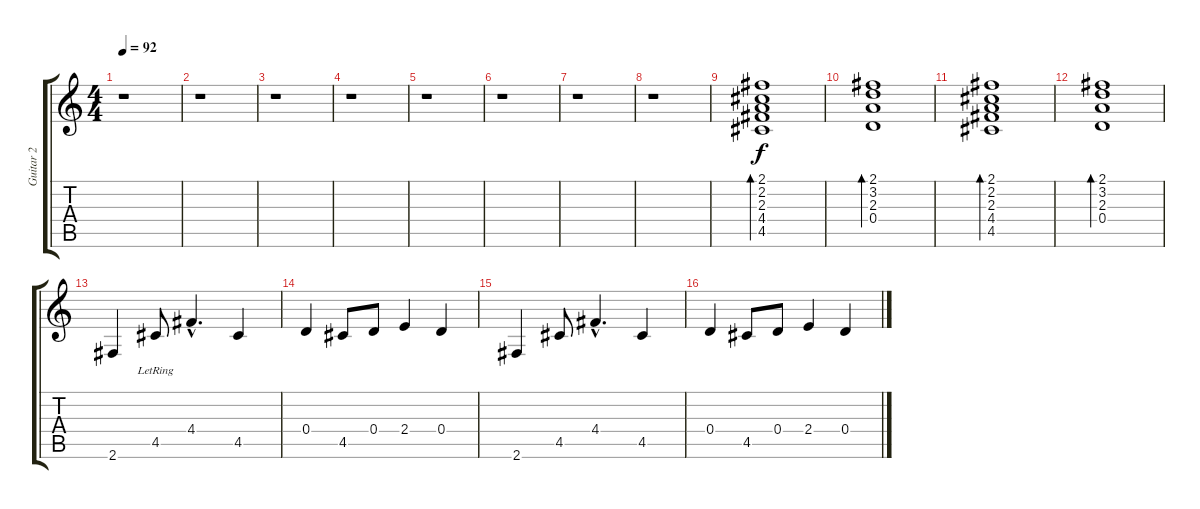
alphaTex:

\track ("Guitar 2" "Guitar 2") {instrument electricguitarclean}
\staff {score tabs}
\tuning (E4 B3 G3 D3 A2 E2) {hide}
\ts (4 4)
\tempo 92
\clef g2
\ks c
r.1{dy f instrument electricguitarclean} |
r.1 |
r.1 |
r.1 |
r.1 |
r.1 |
r.1 |
r.1 |
(2.1 2.2 2.3 4.4 4.5).1{bd 60} |
(2.1 3.2 2.3 0.4).1{bd 60} |
(2.1 2.2 2.3 4.4 4.5).1{bd 60} |
(2.1 3.2 2.3 0.4).1{bd 60} |
2.6.4 4.5{lr}.8 4.4{hac}.4{d} 4.5.4 |
0.4.4 4.5.8 0.4.8 2.4.4 0.4.4 |
2.6.4 4.5.8 4.4{hac}.4{d} 4.5.4 |
0.4.4 4.5.8 0.4.8 2.4.4 0.4.4
